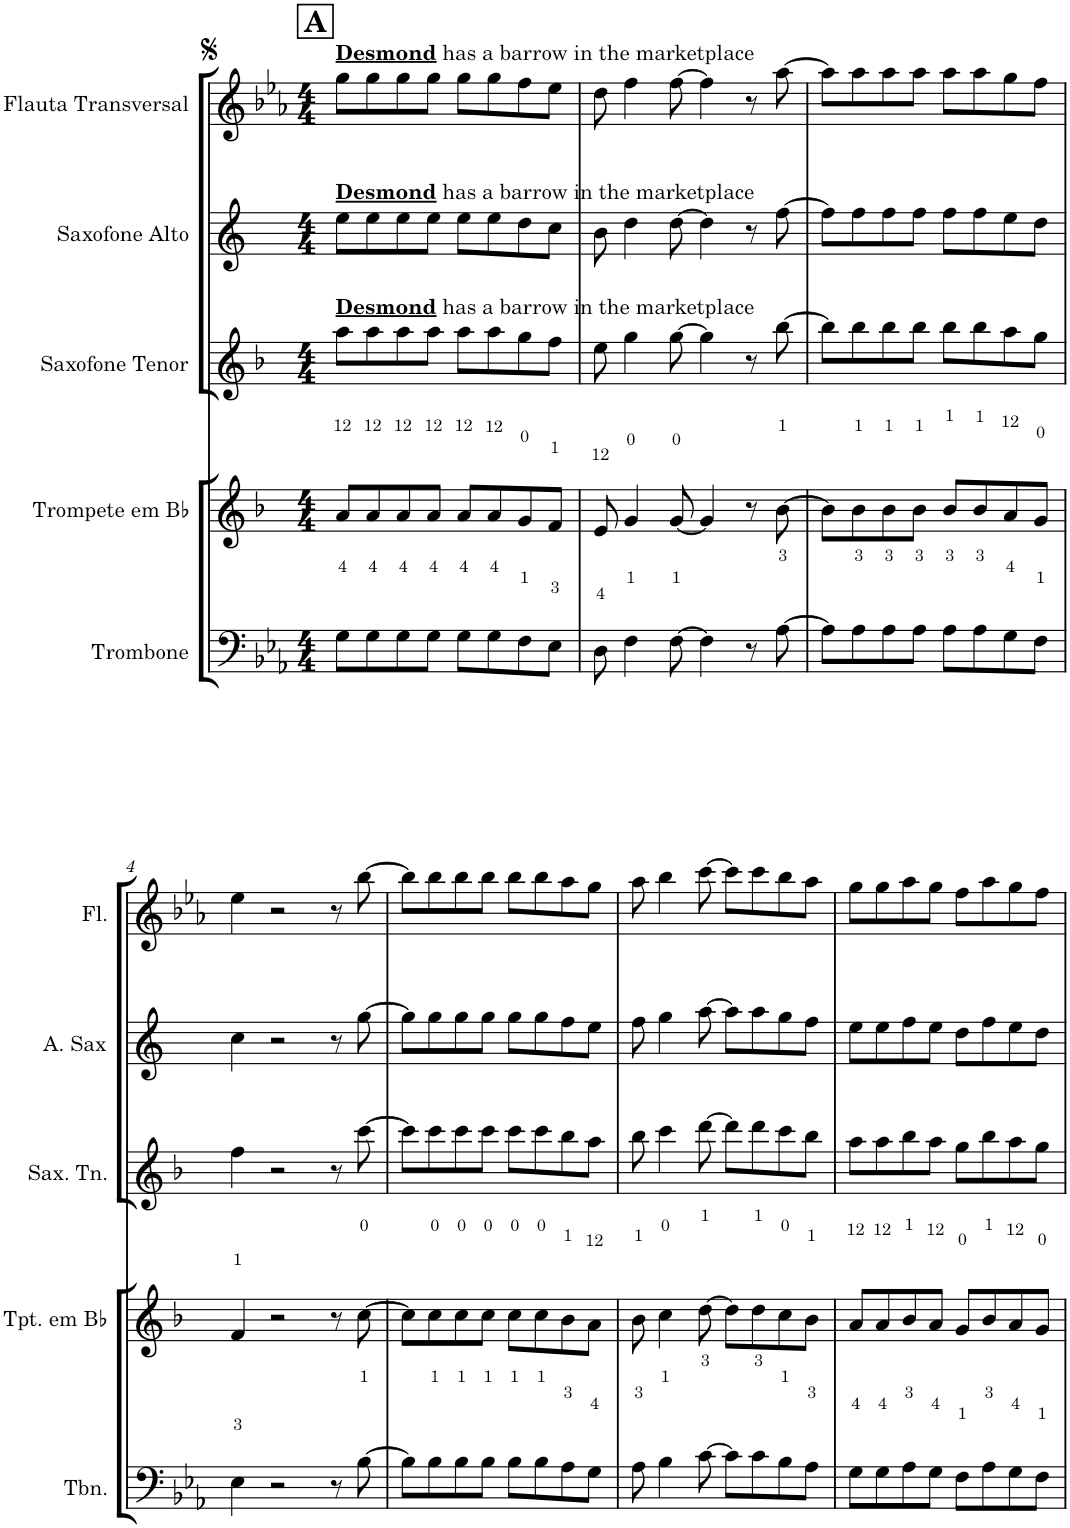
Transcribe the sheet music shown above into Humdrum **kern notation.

**kern	**kern	**kern	**kern	**kern
*part5	*part4	*part3	*part2	*part1
*staff5	*staff4	*staff3	*staff2	*staff1
*I"Trombone	*I"Trompete em Bb	*I"Saxofone Tenor	*I"Saxofone Alto	*I"Flauta Transversal
*I'Tbn.	*I'Tpt. em Bb	*I'Sax. Tn.	*	*I'Fl.
*clefF4	*clefG2	*clefG2	*clefG2	*clefG2
*	*Trd1c2	*Trd8c14	*Trd5c9	*
*k[b-e-a-]	*k[b-]	*k[b-]	*k[]	*k[b-e-a-]
*M4/4	*M4/4	*M4/4	*M4/4	*M4/4
!!LO:REH:place=s1:a:B:cj:fs=14:t=A
=1	=1	=1	=1	=1
!	!	!	!	!LO:TX:a:B:t=Desmond
!	!	!	!	!LO:TX:a:t=has a barrow in the marketplace
!	!	!	!LO:TX:a:B:t=Desmond	!
!	!	!	!LO:TX:a:t=has a barrow in the marketplace	!
!	!	!LO:TX:a:B:t=Desmond	!	!
!	!	!LO:TX:a:t=has a barrow in the marketplace	!	!
8G\L	8a/L	8aa\L	8ee\L	8gg\L
8G\	8a/	8aa\	8ee\	8gg\
8G\	8a/	8aa\	8ee\	8gg\
8G\J	8a/J	8aa\J	8ee\J	8gg\J
8G\L	8a/L	8aa\L	8ee\L	8gg\L
8G\	8a/	8aa\	8ee\	8gg\
8F\	8g/	8gg\	8dd\	8ff\
8E-\J	8f/J	8ff\J	8cc\J	8ee-\J
=2	=2	=2	=2	=2
8D\	8e/	8ee\	8b\	8dd\
4F\	4g/	4gg\	4dd\	4ff\
[8F\	[8g/	[8gg\	[8dd\	[8ff\
4F\]	4g/]	4gg\]	4dd\]	4ff\]
8r	8r	8r	8r	8r
[8A-\	[8b-\	[8bb-\	[8ff\	[8aa-\
=3	=3	=3	=3	=3
8A-\L]	8b-\L]	8bb-\L]	8ff\L]	8aa-\L]
8A-\	8b-\	8bb-\	8ff\	8aa-\
8A-\	8b-\	8bb-\	8ff\	8aa-\
8A-\J	8b-\J	8bb-\J	8ff\J	8aa-\J
8A-\L	8b-/L	8bb-\L	8ff\L	8aa-\L
8A-\	8b-/	8bb-\	8ff\	8aa-\
8G\	8a/	8aa\	8ee\	8gg\
8F\J	8g/J	8gg\J	8dd\J	8ff\J
!!LO:LB:g=z
=4	=4	=4	=4	=4
4E-\	4f/	4ff\	4cc\	4ee-\
2r	2r	2r	2r	2r
8r	8r	8r	8r	8r
[8B-\	[8cc\	[8ccc\	[8gg\	[8bb-\
=5	=5	=5	=5	=5
8B-\L]	8cc\L]	8ccc\L]	8gg\L]	8bb-\L]
8B-\	8cc\	8ccc\	8gg\	8bb-\
8B-\	8cc\	8ccc\	8gg\	8bb-\
8B-\J	8cc\J	8ccc\J	8gg\J	8bb-\J
8B-\L	8cc\L	8ccc\L	8gg\L	8bb-\L
8B-\	8cc\	8ccc\	8gg\	8bb-\
8A-\	8b-\	8bb-\	8ff\	8aa-\
8G\J	8a\J	8aa\J	8ee\J	8gg\J
=6	=6	=6	=6	=6
8A-\	8b-\	8bb-\	8ff\	8aa-\
4B-\	4cc\	4ccc\	4gg\	4bb-\
[8c\	[8dd\	[8ddd\	[8aa\	[8ccc\
8c\L]	8dd\L]	8ddd\L]	8aa\L]	8ccc\L]
8c\	8dd\	8ddd\	8aa\	8ccc\
8B-\	8cc\	8ccc\	8gg\	8bb-\
8A-\J	8b-\J	8bb-\J	8ff\J	8aa-\J
=7	=7	=7	=7	=7
8G\L	8a/L	8aa\L	8ee\L	8gg\L
8G\	8a/	8aa\	8ee\	8gg\
8A-\	8b-/	8bb-\	8ff\	8aa-\
8G\J	8a/J	8aa\J	8ee\J	8gg\J
8F\L	8g/L	8gg\L	8dd\L	8ff\L
8A-\	8b-/	8bb-\	8ff\	8aa-\
8G\	8a/	8aa\	8ee\	8gg\
8F\J	8g/J	8gg\J	8dd\J	8ff\J
=	=	=	=	=
*-	*-	*-	*-	*-
